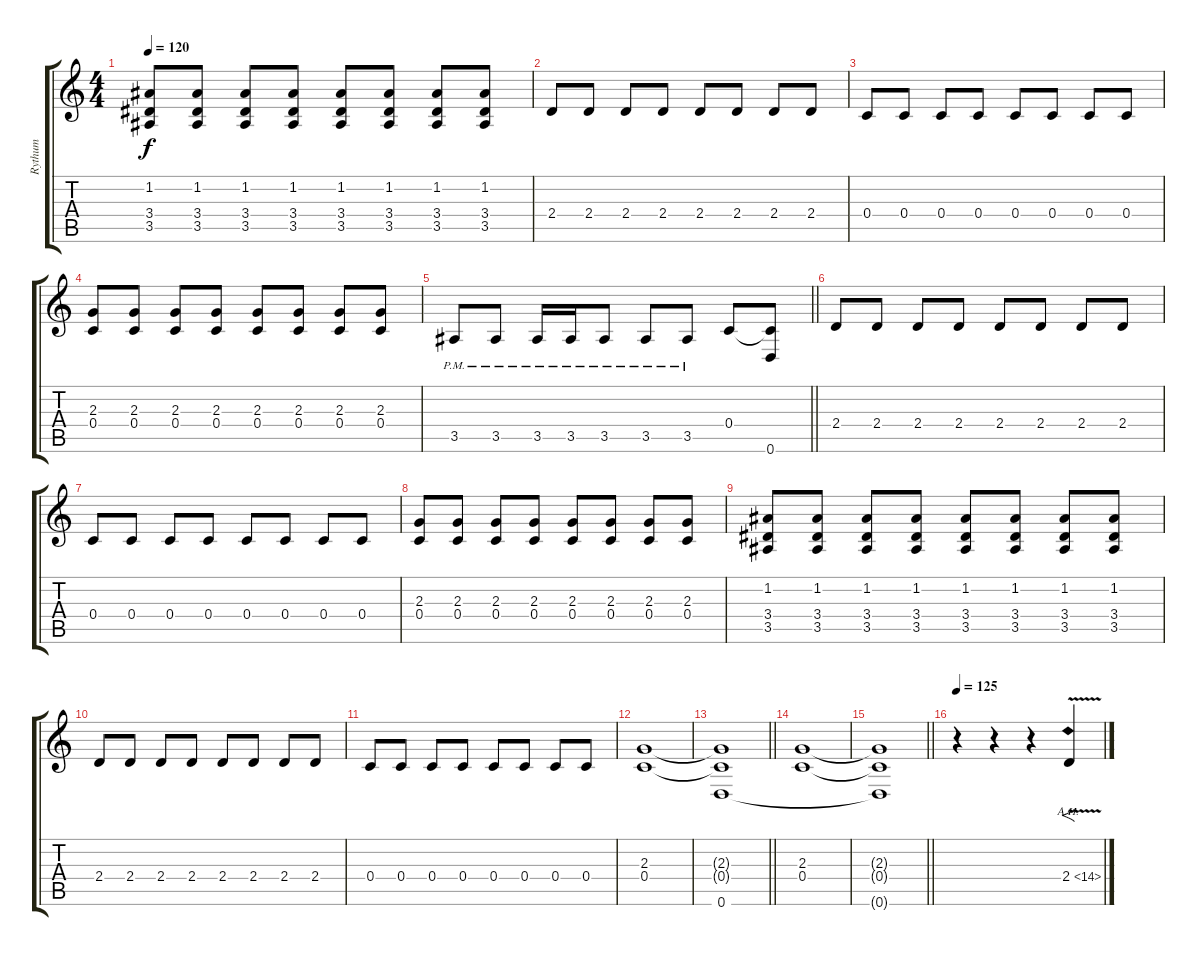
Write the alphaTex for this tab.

\track ("Rythum" "Rythum") {instrument distortionguitar}
\staff {score tabs}
\tuning (D4 A3 F3 C3 G2 D2) {hide}
\ts (4 4)
\tempo 120
\clef g2
\ks c
(1.2 3.4 3.5).8{dy f} (1.2 3.4 3.5).8 (1.2 3.4 3.5).8 (1.2 3.4 3.5).8 (1.2 3.4 3.5).8 (1.2 3.4 3.5).8 (1.2 3.4 3.5).8 (1.2 3.4 3.5).8 |
2.4.8 2.4.8 2.4.8 2.4.8 2.4.8 2.4.8 2.4.8 2.4.8 |
0.4.8 0.4.8 0.4.8 0.4.8 0.4.8 0.4.8 0.4.8 0.4.8 |
(2.3 0.4).8 (2.3 0.4).8 (2.3 0.4).8 (2.3 0.4).8 (2.3 0.4).8 (2.3 0.4).8 (2.3 0.4).8 (2.3 0.4).8 |
\barLineRight lightlight
3.5{pm}.8 3.5{pm}.8 3.5{pm}.16 3.5{pm}.16 3.5{pm}.8 3.5{pm}.8 3.5{pm}.8 0.4.8 (0.4{t} 0.6).8 |
2.4.8 2.4.8 2.4.8 2.4.8 2.4.8 2.4.8 2.4.8 2.4.8 |
0.4.8 0.4.8 0.4.8 0.4.8 0.4.8 0.4.8 0.4.8 0.4.8 |
(2.3 0.4).8 (2.3 0.4).8 (2.3 0.4).8 (2.3 0.4).8 (2.3 0.4).8 (2.3 0.4).8 (2.3 0.4).8 (2.3 0.4).8 |
(1.2 3.4 3.5).8 (1.2 3.4 3.5).8 (1.2 3.4 3.5).8 (1.2 3.4 3.5).8 (1.2 3.4 3.5).8 (1.2 3.4 3.5).8 (1.2 3.4 3.5).8 (1.2 3.4 3.5).8 |
2.4.8 2.4.8 2.4.8 2.4.8 2.4.8 2.4.8 2.4.8 2.4.8 |
0.4.8 0.4.8 0.4.8 0.4.8 0.4.8 0.4.8 0.4.8 0.4.8 |
(2.3 0.4).1 |
\barLineRight lightlight
(2.3{t} 0.4{t} 0.6).1 |
(2.3 0.4).1 |
\barLineRight lightlight
(2.3{t} 0.4{t} 0.6{t}).1 |
\tempo 125
r.4 r.4 r.4 2.4{ah 12 v}.4{f}
